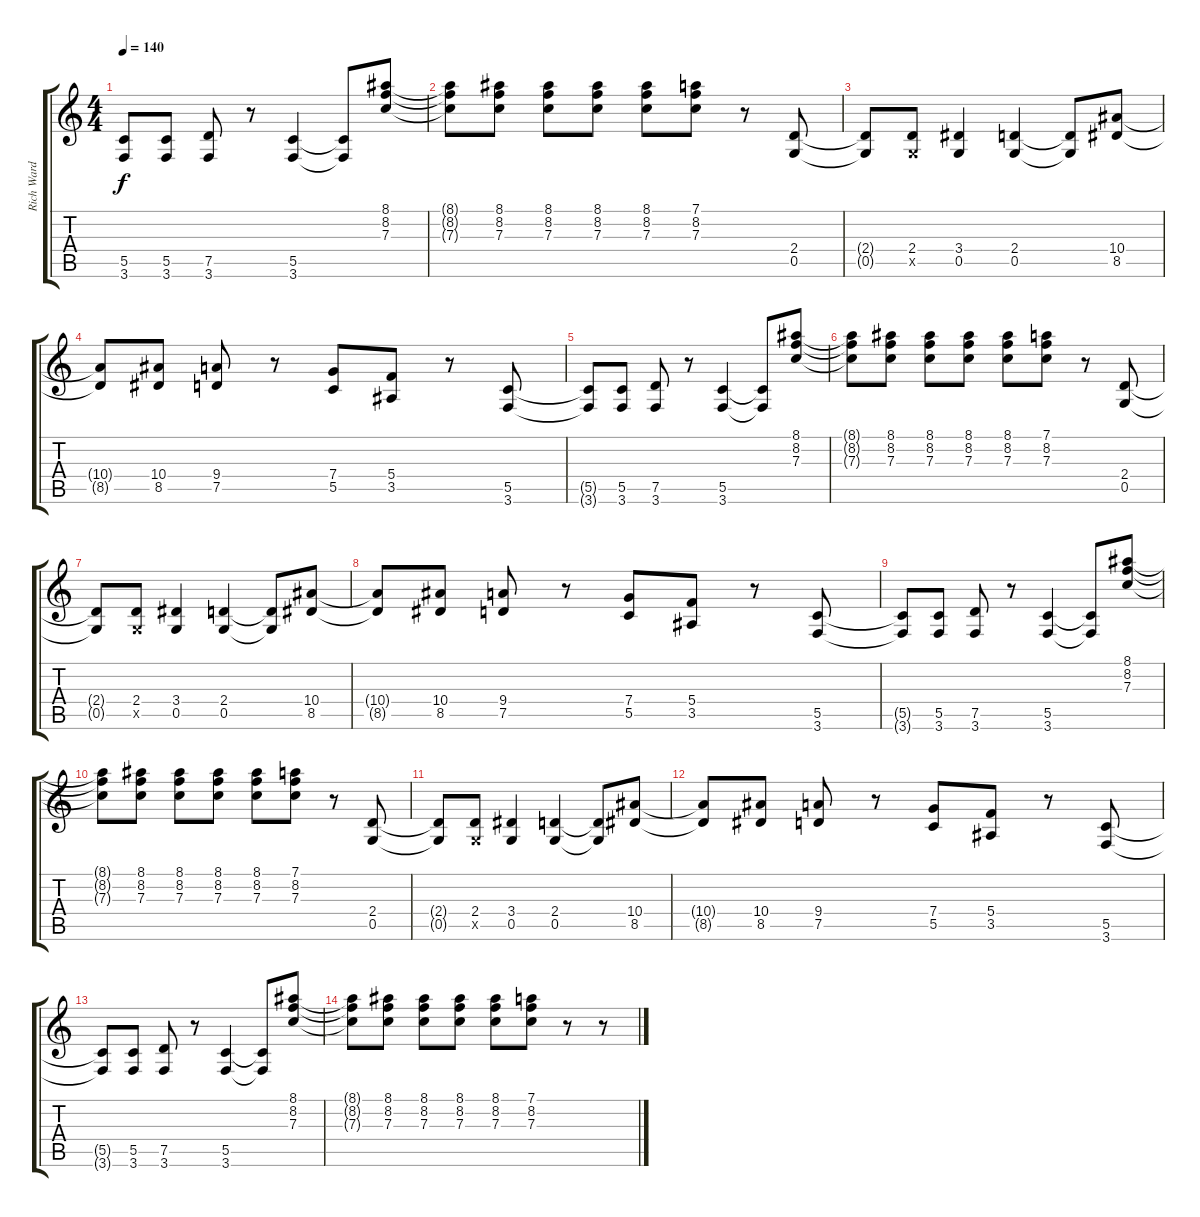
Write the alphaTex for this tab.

\track ("Rich Ward" "Rich Ward") {instrument distortionguitar}
\staff {score tabs}
\tuning (D4 A3 F3 C3 G2 D2) {hide}
\ts (4 4)
\tempo 140
\clef g2
\ks c
(5.5{t} 3.6{t}).8{dy f} (5.5 3.6).8 (7.5 3.6).8 r.8 (5.5 3.6).4 (5.5{t} 3.6{t}).8 (8.1 8.2 7.3).8 |
(8.1{t} 8.2{t} 7.3{t}).8 (8.1 8.2 7.3).8 (8.1 8.2 7.3).8 (8.1 8.2 7.3).8 (8.1 8.2 7.3).8 (7.1 8.2 7.3).8 r.8 (2.4 0.5).8 |
(2.4{t} 0.5{t}).8 (2.4 0.5{x}).8 (3.4 0.5).4 (2.4 0.5).4 (2.4{t} 0.5{t}).8 (10.4 8.5).8 |
(10.4{t} 8.5{t}).8 (10.4 8.5).8 (9.4 7.5).8 r.8 (7.4 5.5).8 (5.4 3.5).8 r.8 (5.5 3.6).8 |
(5.5{t} 3.6{t}).8 (5.5 3.6).8 (7.5 3.6).8 r.8 (5.5 3.6).4 (5.5{t} 3.6{t}).8 (8.1 8.2 7.3).8 |
(8.1{t} 8.2{t} 7.3{t}).8 (8.1 8.2 7.3).8 (8.1 8.2 7.3).8 (8.1 8.2 7.3).8 (8.1 8.2 7.3).8 (7.1 8.2 7.3).8 r.8 (2.4 0.5).8 |
(2.4{t} 0.5{t}).8 (2.4 0.5{x}).8 (3.4 0.5).4 (2.4 0.5).4 (2.4{t} 0.5{t}).8 (10.4 8.5).8 |
(10.4{t} 8.5{t}).8 (10.4 8.5).8 (9.4 7.5).8 r.8 (7.4 5.5).8 (5.4 3.5).8 r.8 (5.5 3.6).8 |
(5.5{t} 3.6{t}).8 (5.5 3.6).8 (7.5 3.6).8 r.8 (5.5 3.6).4 (5.5{t} 3.6{t}).8 (8.1 8.2 7.3).8 |
(8.1{t} 8.2{t} 7.3{t}).8 (8.1 8.2 7.3).8 (8.1 8.2 7.3).8 (8.1 8.2 7.3).8 (8.1 8.2 7.3).8 (7.1 8.2 7.3).8 r.8 (2.4 0.5).8 |
(2.4{t} 0.5{t}).8 (2.4 0.5{x}).8 (3.4 0.5).4 (2.4 0.5).4 (2.4{t} 0.5{t}).8 (10.4 8.5).8 |
(10.4{t} 8.5{t}).8 (10.4 8.5).8 (9.4 7.5).8 r.8 (7.4 5.5).8 (5.4 3.5).8 r.8 (5.5 3.6).8 |
(5.5{t} 3.6{t}).8 (5.5 3.6).8 (7.5 3.6).8 r.8 (5.5 3.6).4 (5.5{t} 3.6{t}).8 (8.1 8.2 7.3).8 |
(8.1{t} 8.2{t} 7.3{t}).8 (8.1 8.2 7.3).8 (8.1 8.2 7.3).8 (8.1 8.2 7.3).8 (8.1 8.2 7.3).8 (7.1 8.2 7.3).8 r.8 r.8
